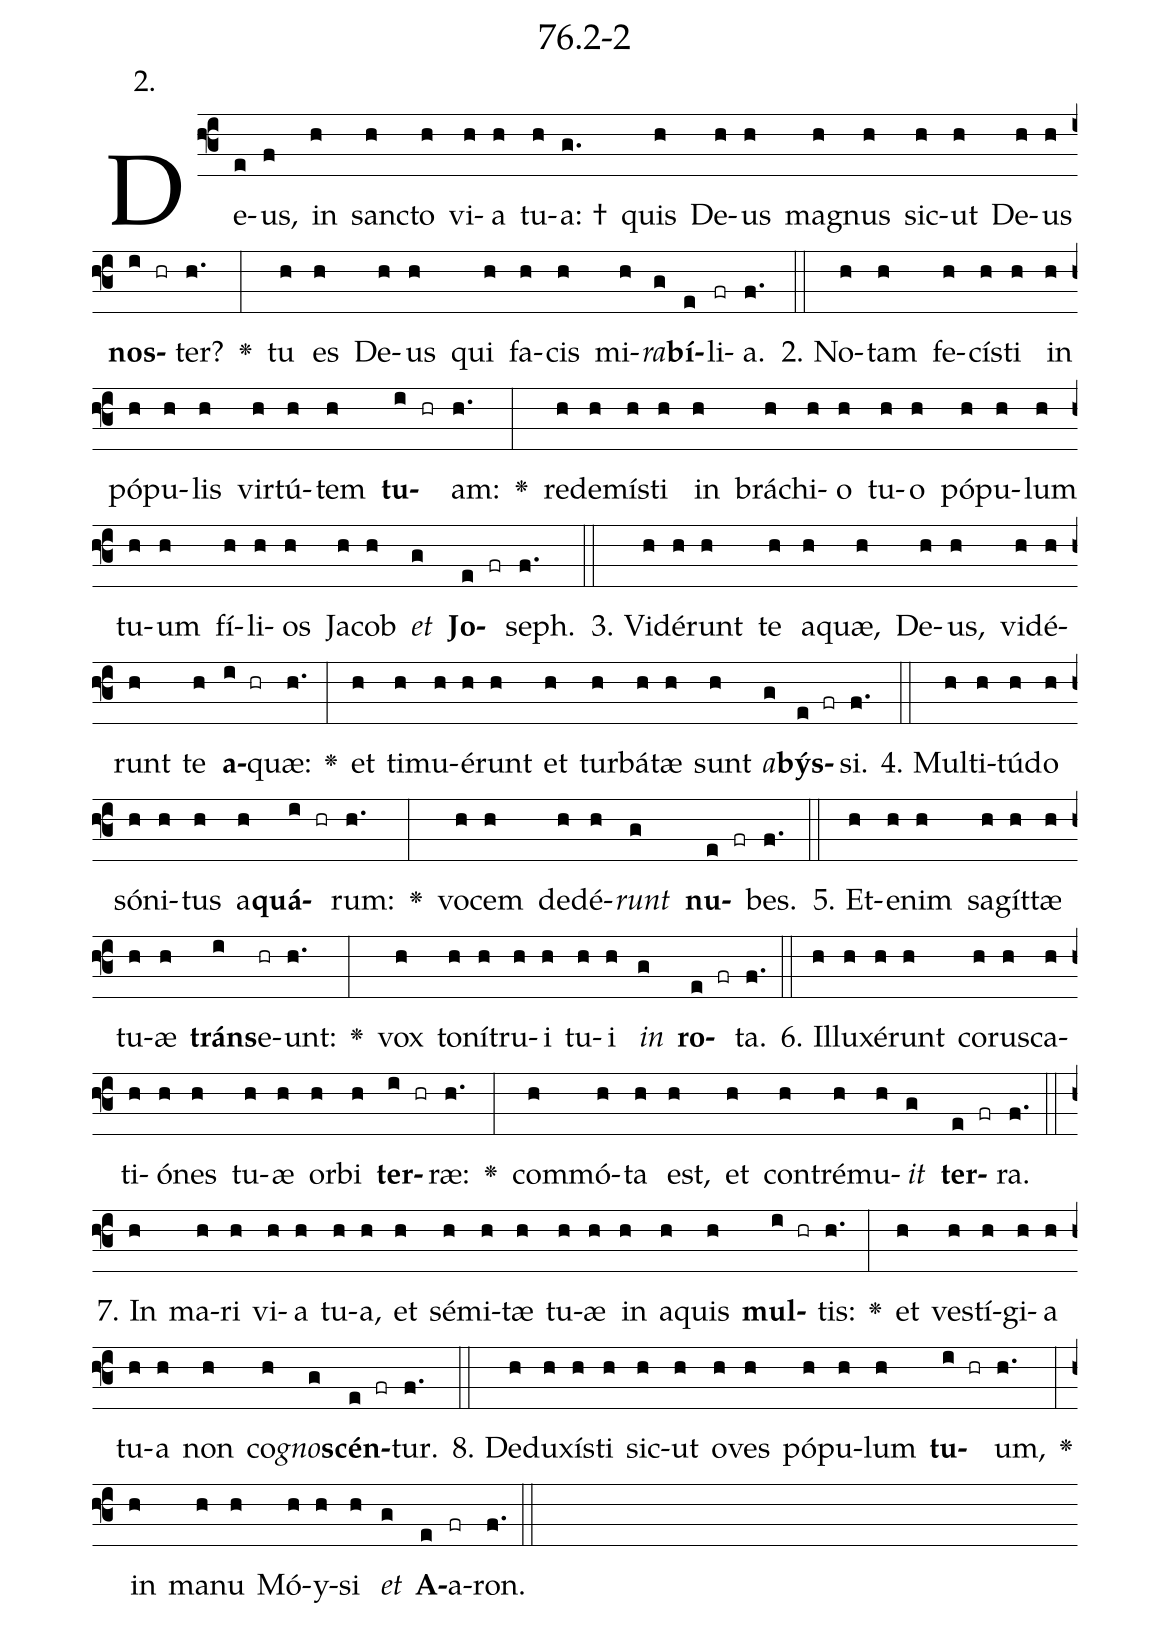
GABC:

name: 76.2-2;
annotation: 2.;
%%
(f3)De(e)us,(f) in(h) sanc(h)to(h) vi(h)a(h) tu(h)a: †(g.) quis(h) De(h)us(h) ma(h)gnus(h) sic(h)ut(h) De(h)us(h) <b>nos</b>(i hr)ter?(h.) <v>\greheightstar</v>(:) tu(h) es(h) De(h)us(h) qui(h) fa(h)cis(h) mi(h)<i>ra</i>(g)<b>bí</b>(e)li(fr)a.(f.) (::)
2. No(h)tam(h) fe(h)cís(h)ti(h) in(h) pó(h)pu(h)lis(h) vir(h)tú(h)tem(h) <b>tu</b>(i hr)am:(h.) <v>\greheightstar</v>(:) red(h)e(h)mís(h)ti(h) in(h) brá(h)chi(h)o(h) tu(h)o(h) pó(h)pu(h)lum(h) tu(h)um(h) fí(h)li(h)os(h) Ja(h)cob(h) <i>et</i>(g) <b>Jo</b>(e fr)seph.(f.) (::)
3. Vi(h)dé(h)runt(h) te(h) a(h)quæ,(h) De(h)us,(h) vi(h)dé(h)runt(h) te(h) <b>a</b>(i hr)quæ:(h.) <v>\greheightstar</v>(:) et(h) ti(h)mu(h)é(h)runt(h) et(h) tur(h)bá(h)tæ(h) sunt(h) <i>a</i>(g)<b>býs</b>(e fr)si.(f.) (::)
4. Mul(h)ti(h)tú(h)do(h) só(h)ni(h)tus(h) a(h)<b>quá</b>(i hr)rum:(h.) <v>\greheightstar</v>(:) vo(h)cem(h) de(h)dé(h)<i>runt</i>(g) <b>nu</b>(e fr)bes.(f.) (::)
5. Et(h)e(h)nim(h) sa(h)gít(h)tæ(h) tu(h)æ(h) <b>tráns</b>(i)e(hr)unt:(h.) <v>\greheightstar</v>(:) vox(h) to(h)ní(h)tru(h)i(h) tu(h)i(h) <i>in</i>(g) <b>ro</b>(e fr)ta.(f.) (::)
6. Il(h)lu(h)xé(h)runt(h) co(h)rus(h)ca(h)ti(h)ó(h)nes(h) tu(h)æ(h) or(h)bi(h) <b>ter</b>(i hr)ræ:(h.) <v>\greheightstar</v>(:) com(h)mó(h)ta(h) est,(h) et(h) con(h)tré(h)mu(h)<i>it</i>(g) <b>ter</b>(e fr)ra.(f.) (::)
7. In(h) ma(h)ri(h) vi(h)a(h) tu(h)a,(h) et(h) sé(h)mi(h)tæ(h) tu(h)æ(h) in(h) a(h)quis(h) <b>mul</b>(i hr)tis:(h.) <v>\greheightstar</v>(:) et(h) ves(h)tí(h)gi(h)a(h) tu(h)a(h) non(h) co(h)<i>gno</i>(g)<b>scén</b>(e fr)tur.(f.) (::)
8. De(h)du(h)xís(h)ti(h) sic(h)ut(h) o(h)ves(h) pó(h)pu(h)lum(h) <b>tu</b>(i hr)um,(h.) <v>\greheightstar</v>(:) in(h) ma(h)nu(h) Mó(h)y(h)si(h) <i>et</i>(g) <b>A</b>(e)a(fr)ron.(f.) (::)
